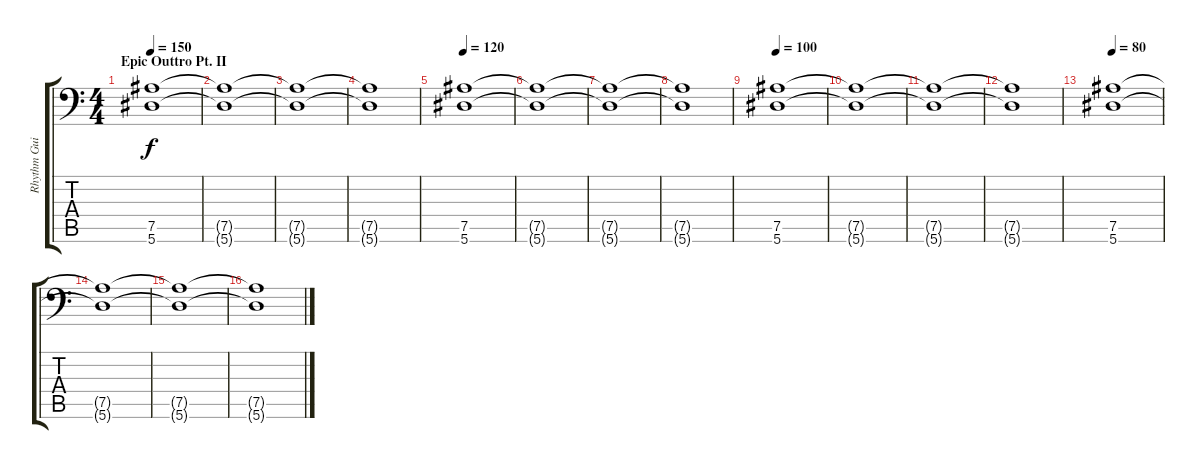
\track ("Rhythm Guitar II" "Rhythm Gui") {instrument distortionguitar}
\staff {score tabs}
\tuning (Bb3 F3 Db3 Ab2 Eb2 Bb1) {hide}
\ts (4 4)
\section ("" "Epic Outtro Pt. II")
\tempo 150
\clef f4
\ks c
(7.5 5.6).1{dy f} |
(7.5{t} 5.6{t}).1 |
(7.5{t} 5.6{t}).1 |
(7.5{t} 5.6{t}).1 |
\tempo 120
(7.5 5.6).1 |
(7.5{t} 5.6{t}).1 |
(7.5{t} 5.6{t}).1 |
(7.5{t} 5.6{t}).1 |
\tempo 100
(7.5 5.6).1 |
(7.5{t} 5.6{t}).1 |
(7.5{t} 5.6{t}).1 |
(7.5{t} 5.6{t}).1 |
\tempo 80
(7.5 5.6).1 |
(7.5{t} 5.6{t}).1 |
(7.5{t} 5.6{t}).1 |
(7.5{t} 5.6{t}).1
